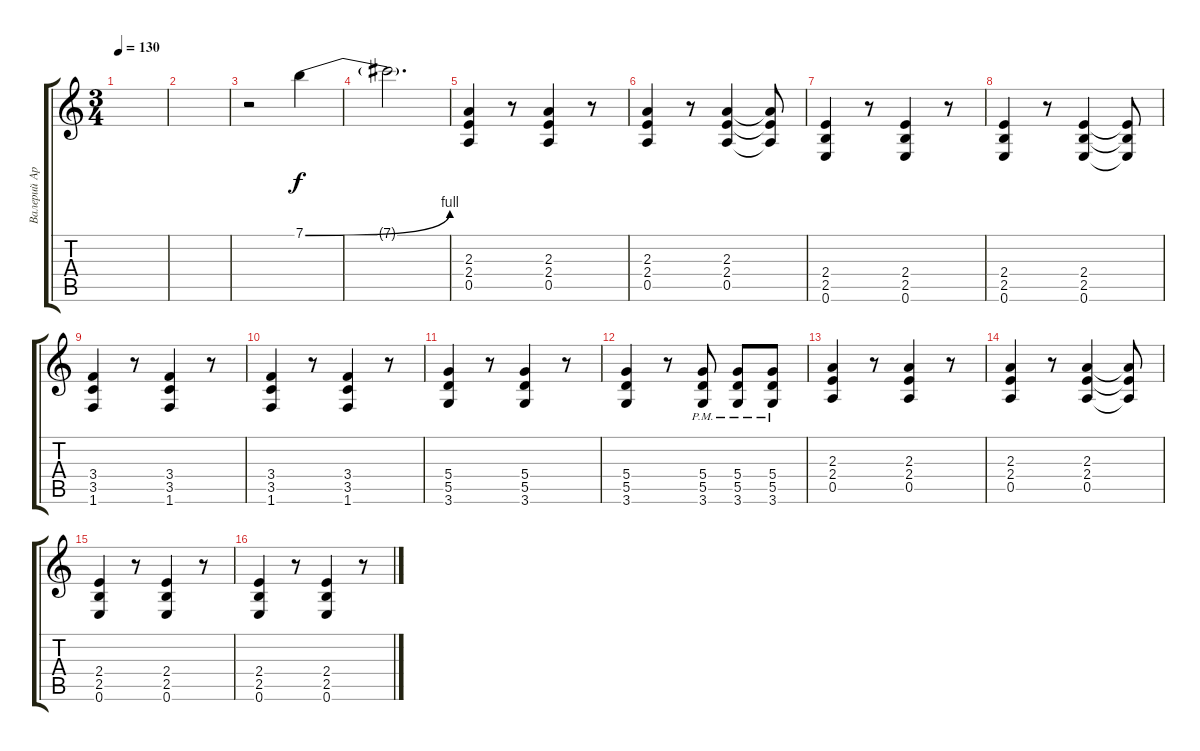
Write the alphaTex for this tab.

\track ("Валерий Аркадин (ритм)" "Валерий Ар") {instrument distortionguitar}
\staff {score tabs}
\tuning (E4 B3 G3 D3 A2 E2) {hide}
\ts (3 4)
\tempo 130
\clef g2
\ks c
|
|
r.2 7.1{be (bend 0 0 60 4)}.4 |
7.1{t}.2{d} |
(2.3 2.4 0.5).4 r.8 (2.3 2.4 0.5).4 r.8 |
(2.3 2.4 0.5).4 r.8 (2.3 2.4 0.5).4 (2.3{t} 2.4{t} 0.5{t}).8 |
(2.4 2.5 0.6).4 r.8 (2.4 2.5 0.6).4 r.8 |
(2.4 2.5 0.6).4 r.8 (2.4 2.5 0.6).4 (2.4{t} 2.5{t} 0.6{t}).8 |
(3.4 3.5 1.6).4 r.8 (3.4 3.5 1.6).4 r.8 |
(3.4 3.5 1.6).4 r.8 (3.4 3.5 1.6).4 r.8 |
(5.4 5.5 3.6).4 r.8 (5.4 5.5 3.6).4 r.8 |
(5.4 5.5 3.6).4 r.8 (5.4{pm} 5.5{pm} 3.6{pm}).8 (5.4{pm} 5.5{pm} 3.6{pm}).8 (5.4{pm} 5.5{pm} 3.6{pm}).8 |
(2.3 2.4 0.5).4 r.8 (2.3 2.4 0.5).4 r.8 |
(2.3 2.4 0.5).4 r.8 (2.3 2.4 0.5).4 (2.3{t} 2.4{t} 0.5{t}).8 |
(2.4 2.5 0.6).4 r.8 (2.4 2.5 0.6).4 r.8 |
(2.4 2.5 0.6).4 r.8 (2.4 2.5 0.6).4 r.8
